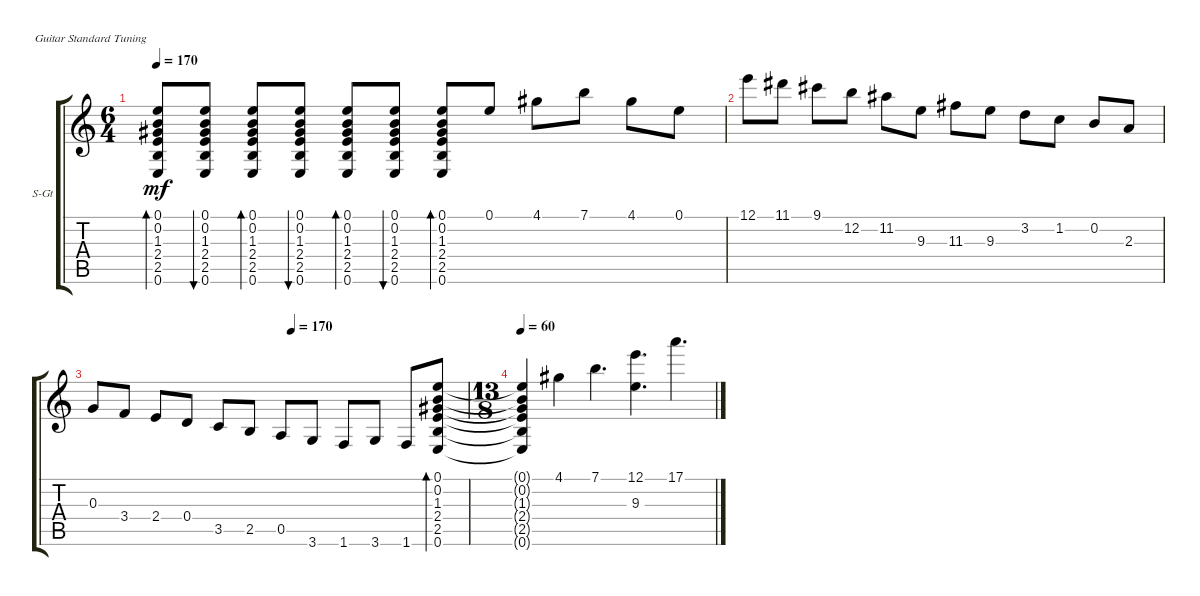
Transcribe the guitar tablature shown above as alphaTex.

\defaultSystemsLayout 4
\bracketExtendMode groupsimilarinstruments
\firstSystemTrackNameOrientation horizontal
\otherSystemsTrackNameOrientation horizontal
\track ("Steel Guitar" "S-Gt") {instrument acousticguitarsteel}
\staff {score tabs}
\tuning (E4 B3 G3 D3 A2 E2)
\ts (6 4)
\tempo 170
\clef g2
\ks c
(0.6 2.5 2.4 1.3 0.2 0.1).8{bd 58 dy mf} (0.6 2.5 2.4 1.3 0.2 0.1).8{bu 58} (0.6 2.5 2.4 1.3 0.2 0.1).8{bd 58} (0.6 2.5 2.4 1.3 0.2 0.1).8{bu 58} (0.6 2.5 2.4 1.3 0.2 0.1).8{bd 58} (0.6 2.5 2.4 1.3 0.2 0.1).8{bu 58} (0.6 2.5 2.4 1.3 0.2 0.1).8{bd 58} 0.1.8 4.1.8 7.1.8 4.1.8 0.1.8 |
12.1.8 11.1.8 9.1.8 12.2.8 11.2.8 9.3.8 11.3.8 9.3.8 3.2.8 1.2.8 0.2.8 2.3.8 |
\tempo (170 0.53125)
0.3.8 3.4.8 2.4.8 0.4.8 3.5.8 2.5.8 0.5.8 3.6.8 1.6.8 3.6.8 1.6.8 (0.6 2.5 2.4 1.3 0.2 0.1).8{bd 89} |
\ts (13 8)
\tempo 60
(0.6{t} 2.5{t} 2.4{t} 1.3{t} 0.2{t} 0.1{t}).4 4.1.4 7.1.4{d} (12.1 9.3).4{d} 17.1.4{d}
